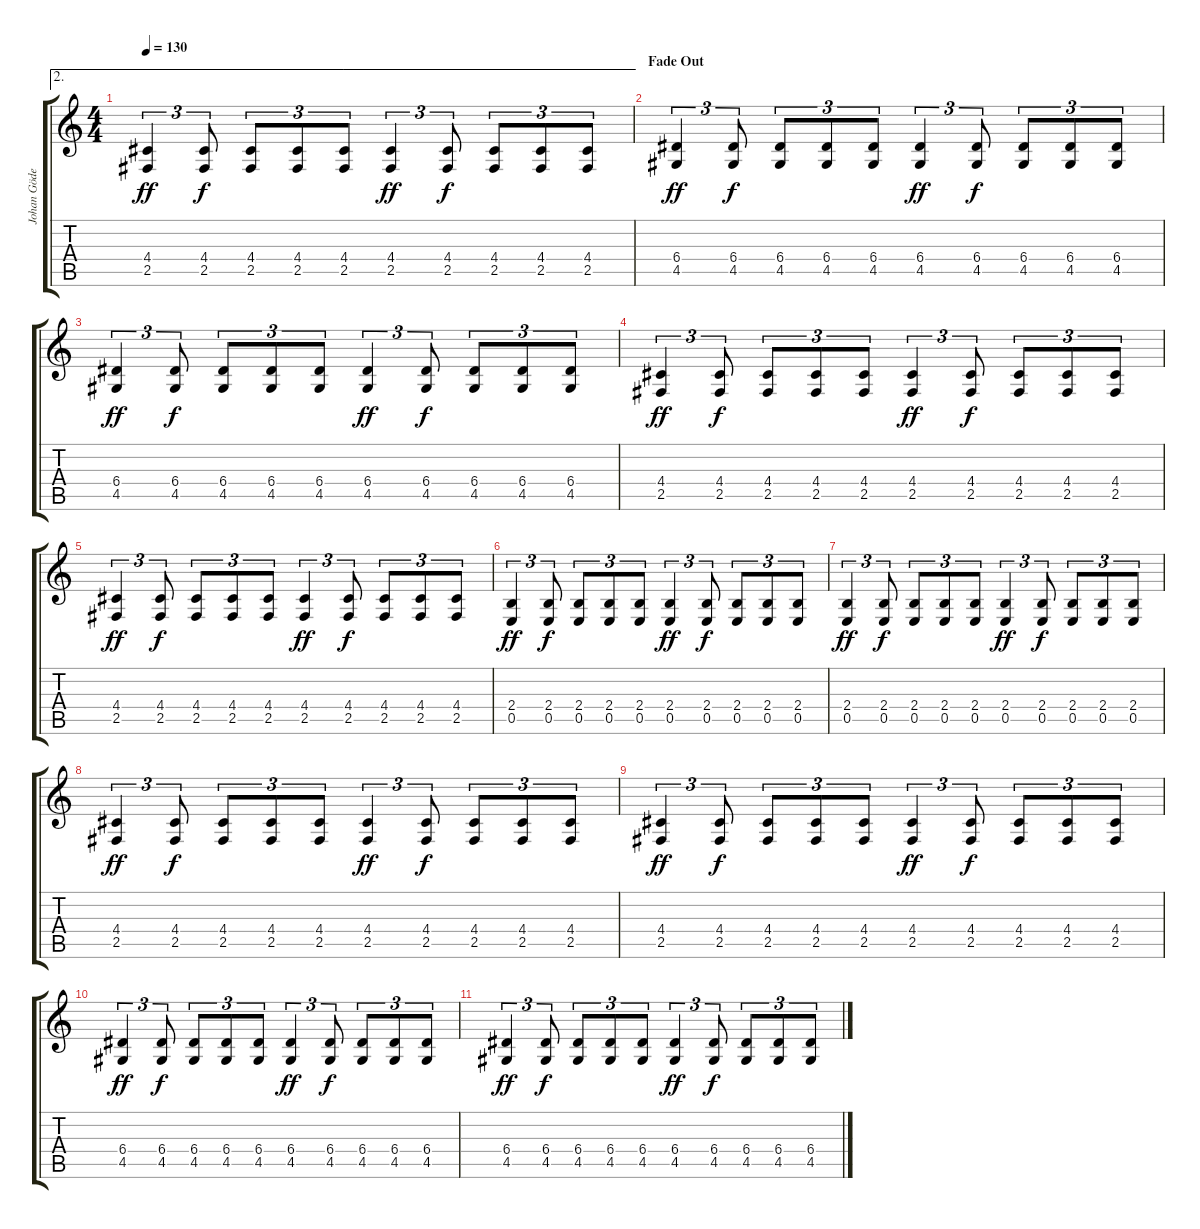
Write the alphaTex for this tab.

\track ("Johan Göderberg" "Johan Göde") {instrument distortionguitar}
\staff {score tabs}
\tuning (B3 G3 D3 A2 E2 B1) {hide}
\ae 2
\ts (4 4)
\tempo 130
\clef g2
\ks c
(4.4 2.5).4{tu (3 2) dy ff} (4.4 2.5).8{tu (3 2) dy f} (4.4 2.5).8{tu (3 2)} (4.4 2.5).8{tu (3 2)} (4.4 2.5).8{tu (3 2)} (4.4 2.5).4{tu (3 2) dy ff} (4.4 2.5).8{tu (3 2) dy f} (4.4 2.5).8{tu (3 2)} (4.4 2.5).8{tu (3 2)} (4.4 2.5).8{tu (3 2)} |
\section ("" "Fade Out")
(6.4 4.5).4{tu (3 2) dy ff} (6.4 4.5).8{tu (3 2) dy f} (6.4 4.5).8{tu (3 2)} (6.4 4.5).8{tu (3 2)} (6.4 4.5).8{tu (3 2)} (6.4 4.5).4{tu (3 2) dy ff} (6.4 4.5).8{tu (3 2) dy f} (6.4 4.5).8{tu (3 2)} (6.4 4.5).8{tu (3 2)} (6.4 4.5).8{tu (3 2)} |
(6.4 4.5).4{tu (3 2) dy ff} (6.4 4.5).8{tu (3 2) dy f} (6.4 4.5).8{tu (3 2)} (6.4 4.5).8{tu (3 2)} (6.4 4.5).8{tu (3 2)} (6.4 4.5).4{tu (3 2) dy ff} (6.4 4.5).8{tu (3 2) dy f} (6.4 4.5).8{tu (3 2)} (6.4 4.5).8{tu (3 2)} (6.4 4.5).8{tu (3 2)} |
(4.4 2.5).4{tu (3 2) dy ff} (4.4 2.5).8{tu (3 2) dy f} (4.4 2.5).8{tu (3 2)} (4.4 2.5).8{tu (3 2)} (4.4 2.5).8{tu (3 2)} (4.4 2.5).4{tu (3 2) dy ff} (4.4 2.5).8{tu (3 2) dy f} (4.4 2.5).8{tu (3 2)} (4.4 2.5).8{tu (3 2)} (4.4 2.5).8{tu (3 2)} |
(4.4 2.5).4{tu (3 2) dy ff} (4.4 2.5).8{tu (3 2) dy f} (4.4 2.5).8{tu (3 2)} (4.4 2.5).8{tu (3 2)} (4.4 2.5).8{tu (3 2)} (4.4 2.5).4{tu (3 2) dy ff} (4.4 2.5).8{tu (3 2) dy f} (4.4 2.5).8{tu (3 2)} (4.4 2.5).8{tu (3 2)} (4.4 2.5).8{tu (3 2)} |
(2.4 0.5).4{tu (3 2) dy ff} (2.4 0.5).8{tu (3 2) dy f} (2.4 0.5).8{tu (3 2)} (2.4 0.5).8{tu (3 2)} (2.4 0.5).8{tu (3 2)} (2.4 0.5).4{tu (3 2) dy ff} (2.4 0.5).8{tu (3 2) dy f} (2.4 0.5).8{tu (3 2)} (2.4 0.5).8{tu (3 2)} (2.4 0.5).8{tu (3 2)} |
(2.4 0.5).4{tu (3 2) dy ff} (2.4 0.5).8{tu (3 2) dy f} (2.4 0.5).8{tu (3 2)} (2.4 0.5).8{tu (3 2)} (2.4 0.5).8{tu (3 2)} (2.4 0.5).4{tu (3 2) dy ff} (2.4 0.5).8{tu (3 2) dy f} (2.4 0.5).8{tu (3 2)} (2.4 0.5).8{tu (3 2)} (2.4 0.5).8{tu (3 2)} |
(4.4 2.5).4{tu (3 2) dy ff} (4.4 2.5).8{tu (3 2) dy f} (4.4 2.5).8{tu (3 2)} (4.4 2.5).8{tu (3 2)} (4.4 2.5).8{tu (3 2)} (4.4 2.5).4{tu (3 2) dy ff} (4.4 2.5).8{tu (3 2) dy f} (4.4 2.5).8{tu (3 2)} (4.4 2.5).8{tu (3 2)} (4.4 2.5).8{tu (3 2)} |
(4.4 2.5).4{tu (3 2) dy ff} (4.4 2.5).8{tu (3 2) dy f} (4.4 2.5).8{tu (3 2)} (4.4 2.5).8{tu (3 2)} (4.4 2.5).8{tu (3 2)} (4.4 2.5).4{tu (3 2) dy ff} (4.4 2.5).8{tu (3 2) dy f} (4.4 2.5).8{tu (3 2)} (4.4 2.5).8{tu (3 2)} (4.4 2.5).8{tu (3 2)} |
(6.4 4.5).4{tu (3 2) dy ff} (6.4 4.5).8{tu (3 2) dy f} (6.4 4.5).8{tu (3 2)} (6.4 4.5).8{tu (3 2)} (6.4 4.5).8{tu (3 2)} (6.4 4.5).4{tu (3 2) dy ff} (6.4 4.5).8{tu (3 2) dy f} (6.4 4.5).8{tu (3 2)} (6.4 4.5).8{tu (3 2)} (6.4 4.5).8{tu (3 2)} |
(6.4 4.5).4{tu (3 2) dy ff} (6.4 4.5).8{tu (3 2) dy f} (6.4 4.5).8{tu (3 2)} (6.4 4.5).8{tu (3 2)} (6.4 4.5).8{tu (3 2)} (6.4 4.5).4{tu (3 2) dy ff} (6.4 4.5).8{tu (3 2) dy f} (6.4 4.5).8{tu (3 2)} (6.4 4.5).8{tu (3 2)} (6.4 4.5).8{tu (3 2)}
